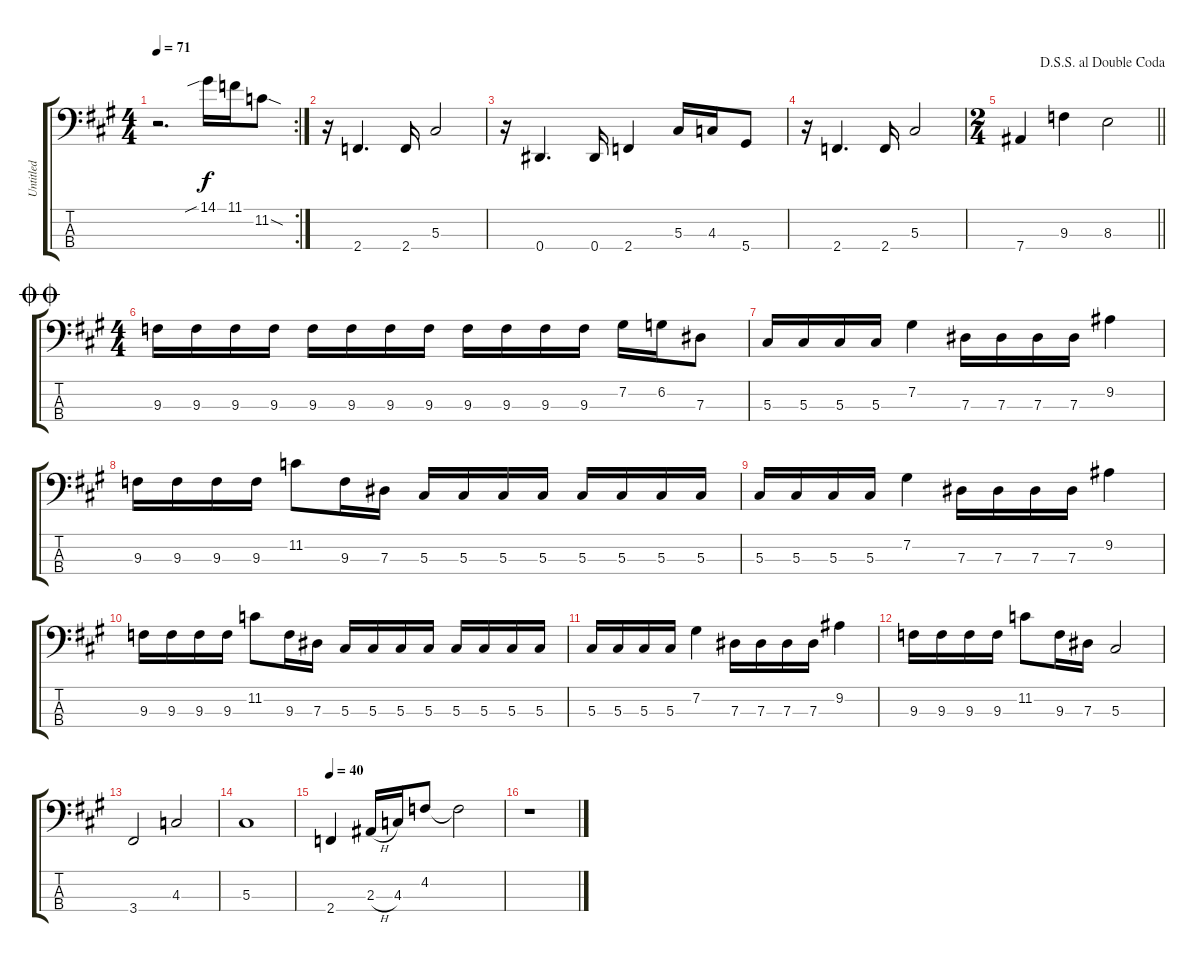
\track ("Untitled" "Untitled") {instrument electricbassfinger}
\staff {score tabs}
\tuning (Gb2 Db2 Ab1 Eb1) {hide}
\rc 2
\ts (4 4)
\tempo 71
\clef f4
\ks a
r.2{d dy f} 14.1{sib}.16 11.1.16 11.2{sod}.8 |
r.16 2.4.4{d} 2.4.16 5.3.2 |
r.16 0.4.4{d} 0.4.16 2.4.4 5.3.16 4.3.16 5.4.8 |
r.16 2.4.4{d} 2.4.16 5.3.2 |
\ts (2 4)
\jump dalsegnosegnoaldoublecoda
\barLineRight lightlight
7.4.4 9.3.4 8.3.2 |
\ts (4 4)
\jump doublecoda
9.3.16 9.3.16 9.3.16 9.3.16 9.3.16 9.3.16 9.3.16 9.3.16 9.3.16 9.3.16 9.3.16 9.3.16 7.2.16 6.2.16 7.3.8 |
5.3.16 5.3.16 5.3.16 5.3.16 7.2.4 7.3.16 7.3.16 7.3.16 7.3.16 9.2.4 |
9.3.16 9.3.16 9.3.16 9.3.16 11.2.8 9.3.16 7.3.16 5.3.16 5.3.16 5.3.16 5.3.16 5.3.16 5.3.16 5.3.16 5.3.16 |
5.3.16 5.3.16 5.3.16 5.3.16 7.2.4 7.3.16 7.3.16 7.3.16 7.3.16 9.2.4 |
9.3.16 9.3.16 9.3.16 9.3.16 11.2.8 9.3.16 7.3.16 5.3.16 5.3.16 5.3.16 5.3.16 5.3.16 5.3.16 5.3.16 5.3.16 |
5.3.16 5.3.16 5.3.16 5.3.16 7.2.4 7.3.16 7.3.16 7.3.16 7.3.16 9.2.4 |
9.3.16 9.3.16 9.3.16 9.3.16 11.2.8 9.3.16 7.3.16 5.3.2 |
3.4.2 4.3.2 |
5.3.1 |
\tempo 40
2.4.4 2.3{h}.16 4.3.16 4.2.8 4.2{t}.2 |
r.1
